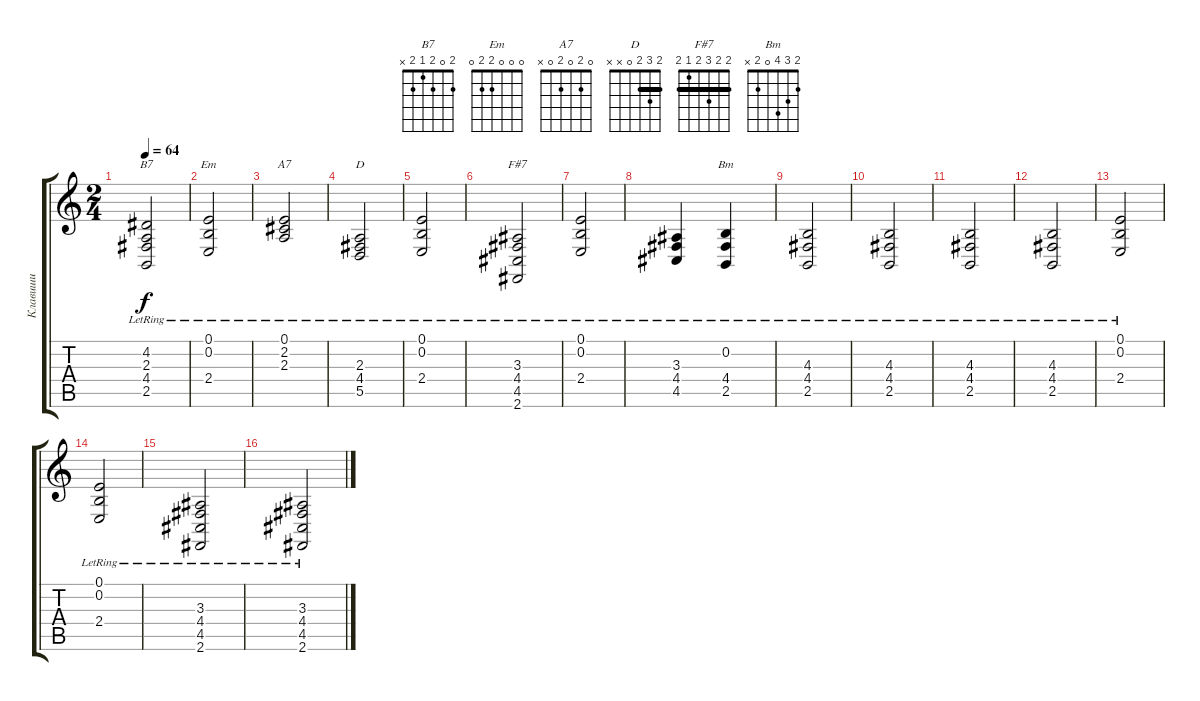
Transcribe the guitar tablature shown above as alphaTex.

\track ("Клавиши" "Клавиши") {instrument stringensemble1}
\staff {score tabs}
\tuning (E4 B3 G3 D3 A2 E2) {hide}
\chord ("B7" 2 0 2 1 2 x)
\chord ("Em" 0 0 0 2 2 0)
\chord ("A7" 0 2 0 2 0 x)
\chord ("D" 2 3 2 0 x x) {barre 2}
\chord ("F#7" 2 2 3 2 1 2) {barre 2}
\chord ("Bm" 2 3 4 0 2 x)
\ts (2 4)
\tempo 64
\clef g2
\ks c
(4.2{lr} 2.3{lr} 4.4{lr} 2.5{lr}).2{ch "B7" dy f} |
(0.1{lr} 0.2{lr} 2.4{lr}).2{ch "Em"} |
(0.1{lr} 2.2{lr} 2.3{lr}).2{ch "A7"} |
(2.3{lr} 4.4{lr} 5.5{lr}).2{ch "D"} |
(0.1{lr} 0.2{lr} 2.4{lr}).2 |
(3.3{lr} 4.4{lr} 4.5{lr} 2.6{lr}).2{ch "F#7"} |
(0.1{lr} 0.2{lr} 2.4{lr}).2 |
(3.3{lr} 4.4{lr} 4.5{lr}).4 (0.2{lr} 4.4{lr} 2.5{lr}).4{ch "Bm"} |
(4.3{lr} 4.4{lr} 2.5{lr}).2 |
(4.3{lr} 4.4{lr} 2.5{lr}).2 |
(4.3{lr} 4.4{lr} 2.5{lr}).2 |
(4.3{lr} 4.4{lr} 2.5{lr}).2 |
(0.1{lr} 0.2{lr} 2.4{lr}).2 |
(0.1{lr} 0.2{lr} 2.4{lr}).2 |
(3.3{lr} 4.4{lr} 4.5{lr} 2.6{lr}).2 |
(3.3{lr} 4.4{lr} 4.5{lr} 2.6{lr}).2
